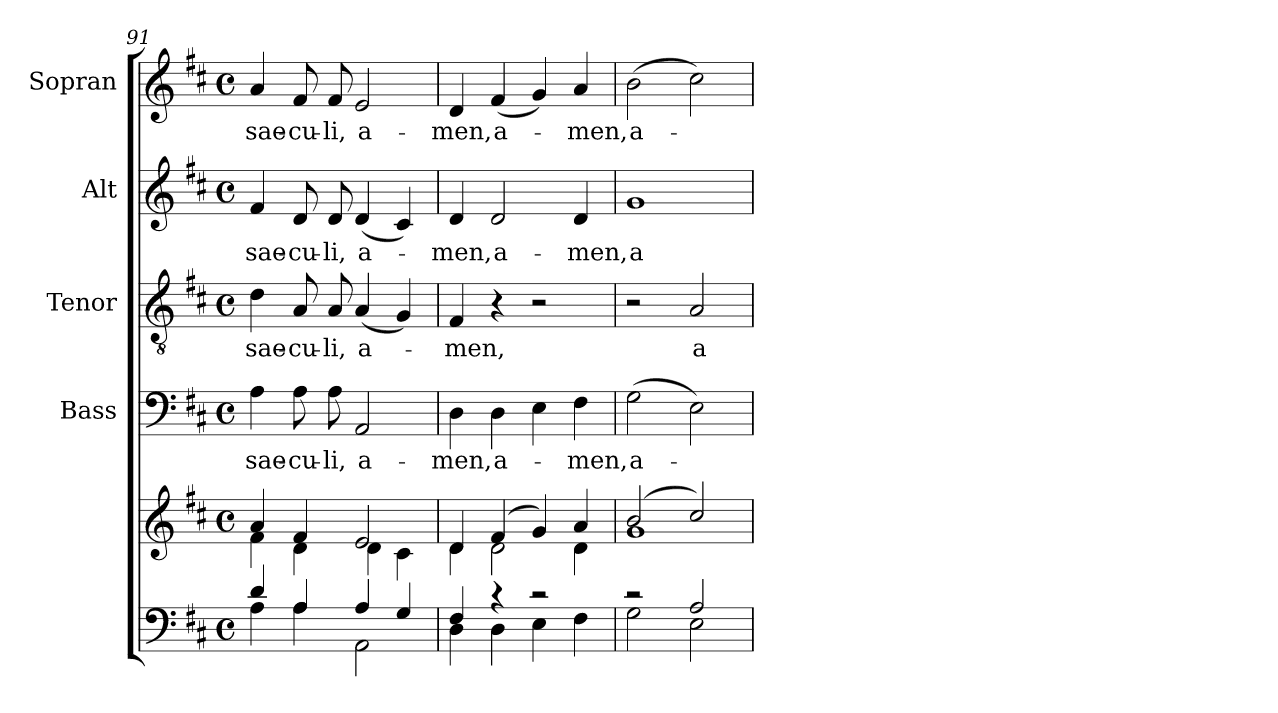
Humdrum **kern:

**kern	**kern	**kern	**text	**kern	**text	**kern	**text	**kern	**text
*part5	*part5	*part4	*part4	*part3	*part3	*part2	*part2	*part1	*part1
*staff6	*staff5	*staff4	*staff4	*staff3	*staff3	*staff2	*staff2	*staff1	*staff1
*	*	*I"Bass	*	*I"Tenor	*	*I"Alt	*	*I"Sopran	*
*	*	*I'B.	*	*I'T.	*	*I'A.	*	*I'S.	*
*clefF4	*clefG2	*clefF4	*	*clefGv2	*	*clefG2	*	*clefG2	*
*k[f#c#]	*k[f#c#]	*k[f#c#]	*	*k[f#c#]	*	*k[f#c#]	*	*k[f#c#]	*
*D:	*D:	*D:	*	*D:	*	*D:	*	*D:	*
*M4/4	*M4/4	*M4/4	*	*M4/4	*	*M4/4	*	*M4/4	*
*met(c)	*met(c)	*met(c)	*	*met(c)	*	*met(c)	*	*met(c)	*
=91	=91	=91	=91	=91	=91	=91	=91	=91	=91
*^	*^	*	*	*	*	*	*	*	*
!	!	!	!	!	!LO:LY:b	!	!LO:LY:b	!	!LO:LY:b	!	!LO:LY:b
4d/	4A\	4a/	4f#\	4A\	sae-	4d\	sae-	4f#/	sae-	4a/	sae-
!	!	!	!	!	!LO:LY:b	!	!LO:LY:b	!	!LO:LY:b	!	!LO:LY:b
4A/	4A\	4f#/	4d\	8A\	-cu-	8A/	-cu-	8d/	-cu-	8f#/	-cu-
!	!	!	!	!	!LO:LY:b	!	!LO:LY:b	!	!LO:LY:b	!	!LO:LY:b
.	.	.	.	8A\	-li,	8A/	-li,	8d/	-li,	8f#/	-li,
!	!	!	!	!	!LO:LY:b	!	!LO:LY:b	!	!LO:LY:b	!	!LO:LY:b
4A/	2AA\	2e/	4d\	2AA/	a-	(<4A/	a-	(<4d/	a-	2e/	a-
4G/	.	.	4c#\	.	.	4G/)	.	4c#/)	.	.	.
=92	=92	=92	=92	=92	=92	=92	=92	=92	=92	=92	=92
!	!	!	!	!	!LO:LY:b	!	!LO:LY:b	!	!LO:LY:b	!	!LO:LY:b
4F#/	4D\	4d/	4d\	4D\	-men,	4F#/	-men,	4d/	-men,	4d/	-men,
!	!	!	!	!	!LO:LY:b	!	!	!	!LO:LY:b	!	!LO:LY:b
4rc	4D\	(4f#/	2d\	4D\	a-	4r	.	2d/	a-	(<4f#/	a-
2rc	4E\	4g/)	.	4E\	.	2r	.	.	.	4g/)	.
!	!	!	!	!	!LO:LY:b	!	!	!	!LO:LY:b	!	!LO:LY:b
.	4F#\	4a/	4d\	4F#\	-men,	.	.	4d/	-men,	4a/	-men,
=93	=93	=93	=93	=93	=93	=93	=93	=93	=93	=93	=93
!	!	!	!	!	!LO:LY:b	!	!	!	!LO:LY:b	!	!LO:LY:b
2rc	2G\	(2b/	1g	(>2G\	a-	2r	.	1g	a-	(>2b\	a-
!	!	!	!	!	!	!	!LO:LY:b	!	!	!	!
2A/	2E\	2cc#/)	.	2E\)	.	2A/	a-	.	.	2cc#\)	.
*v	*v	*	*	*	*	*	*	*	*	*	*
*	*v	*v	*	*	*	*	*	*	*	*
=	=	=	=	=	=	=	=	=	=
*-	*-	*-	*-	*-	*-	*-	*-	*-	*-
